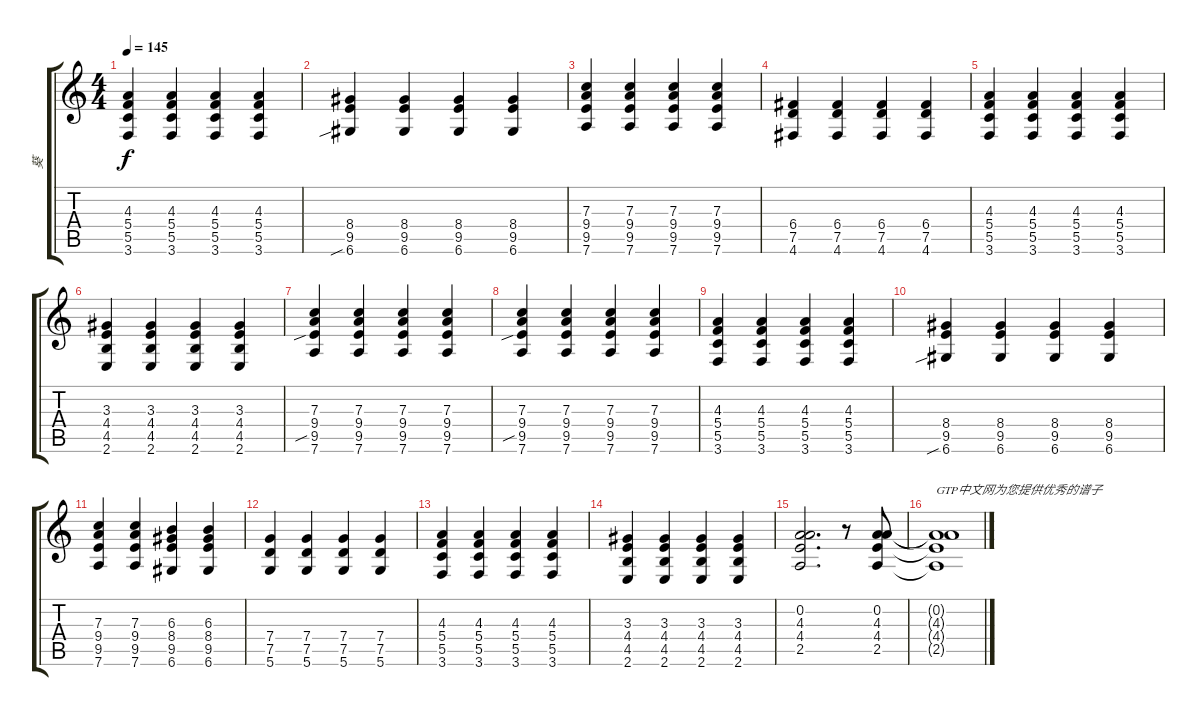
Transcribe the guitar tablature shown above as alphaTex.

\track ("葵" "葵") {instrument acousticguitarsteel}
\staff {score tabs}
\tuning (D4 A3 F3 C3 G2 D2) {hide}
\ts (4 4)
\tempo 145
\clef g2
\ks c
(4.3 5.4 5.5 3.6).4{dy f} (4.3 5.4 5.5 3.6).4 (4.3 5.4 5.5 3.6).4 (4.3 5.4 5.5 3.6).4 |
(8.4 9.5 6.6{sib}).4 (8.4 9.5 6.6).4 (8.4 9.5 6.6).4 (8.4 9.5 6.6).4 |
(7.3 9.4 9.5 7.6).4 (7.3 9.4 9.5 7.6).4 (7.3 9.4 9.5 7.6).4 (7.3 9.4 9.5 7.6).4 |
(6.4 7.5 4.6).4 (6.4 7.5 4.6).4 (6.4 7.5 4.6).4 (6.4 7.5 4.6).4 |
(4.3 5.4 5.5 3.6).4 (4.3 5.4 5.5 3.6).4 (4.3 5.4 5.5 3.6).4 (4.3 5.4 5.5 3.6).4 |
(3.3 4.4 4.5 2.6).4 (3.3 4.4 4.5 2.6).4 (3.3 4.4 4.5 2.6).4 (3.3 4.4 4.5 2.6).4 |
(7.3 9.4 9.5{sib} 7.6).4 (7.3 9.4 9.5 7.6).4 (7.3 9.4 9.5 7.6).4 (7.3 9.4 9.5 7.6).4 |
(7.3 9.4 9.5{sib} 7.6).4 (7.3 9.4 9.5 7.6).4 (7.3 9.4 9.5 7.6).4 (7.3 9.4 9.5 7.6).4 |
(4.3 5.4 5.5 3.6).4 (4.3 5.4 5.5 3.6).4 (4.3 5.4 5.5 3.6).4 (4.3 5.4 5.5 3.6).4 |
(8.4 9.5 6.6{sib}).4 (8.4 9.5 6.6).4 (8.4 9.5 6.6).4 (8.4 9.5 6.6).4 |
(7.3 9.4 9.5 7.6).4 (7.3 9.4 9.5 7.6).4 (6.3 8.4 9.5 6.6).4 (6.3 8.4 9.5 6.6).4 |
(7.4 7.5 5.6).4 (7.4 7.5 5.6).4 (7.4 7.5 5.6).4 (7.4 7.5 5.6).4 |
(4.3 5.4 5.5 3.6).4 (4.3 5.4 5.5 3.6).4 (4.3 5.4 5.5 3.6).4 (4.3 5.4 5.5 3.6).4 |
(3.3 4.4 4.5 2.6).4 (3.3 4.4 4.5 2.6).4 (3.3 4.4 4.5 2.6).4 (3.3 4.4 4.5 2.6).4 |
(0.2 4.3 4.4 2.5).2{d} r.8 (0.2 4.3 4.4 2.5).8 |
(0.2{t} 4.3{t} 4.4{t} 2.5{t}).1{txt "GTP中文网为您提供优秀的谱子"}
